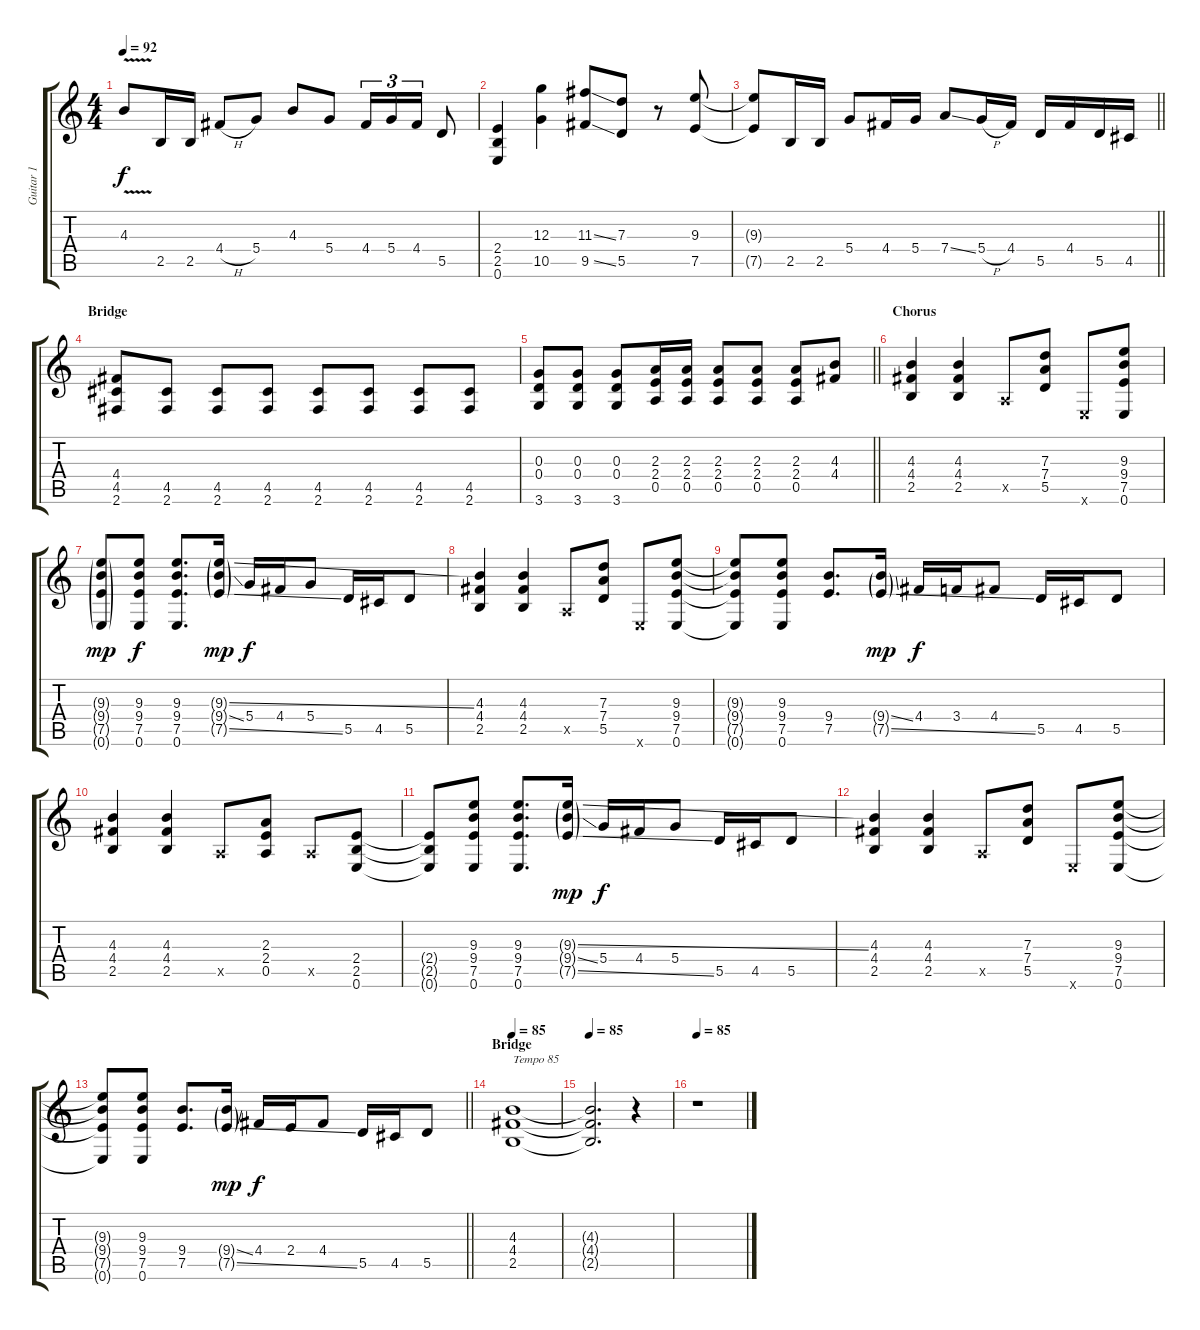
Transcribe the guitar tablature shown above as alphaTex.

\track ("Guitar 1" "Guitar 1") {instrument distortionguitar}
\staff {score tabs}
\tuning (E4 B3 G3 D3 A2 E2) {hide}
\ts (4 4)
\tempo 92
\clef g2
\ks c
4.3{v t}.8{dy f} 2.5.16 2.5.16 4.4{h}.8 5.4.8 4.3.8 5.4.8 4.4.16{tu (3 2)} 5.4.16{tu (3 2)} 4.4.16{tu (3 2)} 5.5.8 |
(2.4 2.5 0.6).4 (12.3 10.5).4 (11.3{ss} 9.5{ss}).8 (7.3 5.5).8 r.8 (9.3 7.5).8 |
\barLineRight lightlight
(9.3{t} 7.5{t}).8 2.5.16 2.5.16 5.4.8 4.4.16 5.4.16 7.4{ss}.8 5.4{h}.16 4.4.16 5.5.16 4.4.16 5.5.16 4.5.16 |
\section ("" "Bridge")
(4.4 4.5 2.6).8 (4.5 2.6).8 (4.5 2.6).8 (4.5 2.6).8 (4.5 2.6).8 (4.5 2.6).8 (4.5 2.6).8 (4.5 2.6).8 |
\barLineRight lightlight
(0.3 0.4 3.6).8 (0.3 0.4 3.6).8 (0.3 0.4 3.6).8 (2.3 2.4 0.5).16 (2.3 2.4 0.5).16 (2.3 2.4 0.5).8 (2.3 2.4 0.5).8 (2.3 2.4 0.5).8 (4.3 4.4).8 |
\section ("" "Chorus")
(4.3 4.4 2.5).4 (4.3 4.4 2.5).4 0.5{x}.8 (7.3 7.4 5.5).8 0.6{x}.8 (9.3 9.4 7.5 0.6).8 |
(9.3{g} 9.4{g} 7.5{g} 0.6{g}).8{dy mp} (9.3 9.4 7.5 0.6).8{dy f} (9.3 9.4 7.5 0.6).8{d} (9.3{ss g} 9.4{ss g} 7.5{ss g}).16{dy mp} 5.4.16{dy f} 4.4.16 5.4.8 5.5.16 4.5.16 5.5.8 |
(4.3 4.4 2.5).4 (4.3 4.4 2.5).4 0.5{x}.8 (7.3 7.4 5.5).8 0.6{x}.8 (9.3 9.4 7.5 0.6).8 |
(9.3{t} 9.4{t} 7.5{t} 0.6{t}).8 (9.3 9.4 7.5 0.6).8 (9.4 7.5).8{d} (9.4{ss g} 7.5{ss g}).16{dy mp} 4.4.16{dy f} 3.4.16 4.4.8 5.5.16 4.5.16 5.5.8 |
(4.3 4.4 2.5).4 (4.3 4.4 2.5).4 0.5{x}.8 (2.3 2.4 0.5).8 0.5{x}.8 (2.4 2.5 0.6).8 |
(2.4{t} 2.5{t} 0.6{t}).8 (9.3 9.4 7.5 0.6).8 (9.3 9.4 7.5 0.6).8{d} (9.3{ss g} 9.4{ss g} 7.5{ss g}).16{dy mp} 5.4.16{dy f} 4.4.16 5.4.8 5.5.16 4.5.16 5.5.8 |
(4.3 4.4 2.5).4 (4.3 4.4 2.5).4 0.5{x}.8 (7.3 7.4 5.5).8 0.6{x}.8 (9.3 9.4 7.5 0.6).8 |
\barLineRight lightlight
(9.3{t} 9.4{t} 7.5{t} 0.6{t}).8 (9.3 9.4 7.5 0.6).8 (9.4 7.5).8{d} (9.4{ss g} 7.5{ss g}).16{dy mp} 4.4.16{dy f} 2.4.16 4.4.8 5.5.16 4.5.16 5.5.8 |
\section ("" "Bridge")
\tempo 85
(4.3 4.4 2.5).1{txt "Tempo 85"} |
\tempo 85
(4.3{t} 4.4{t} 2.5{t}).2{d} r.4 |
\tempo 85
r.1
